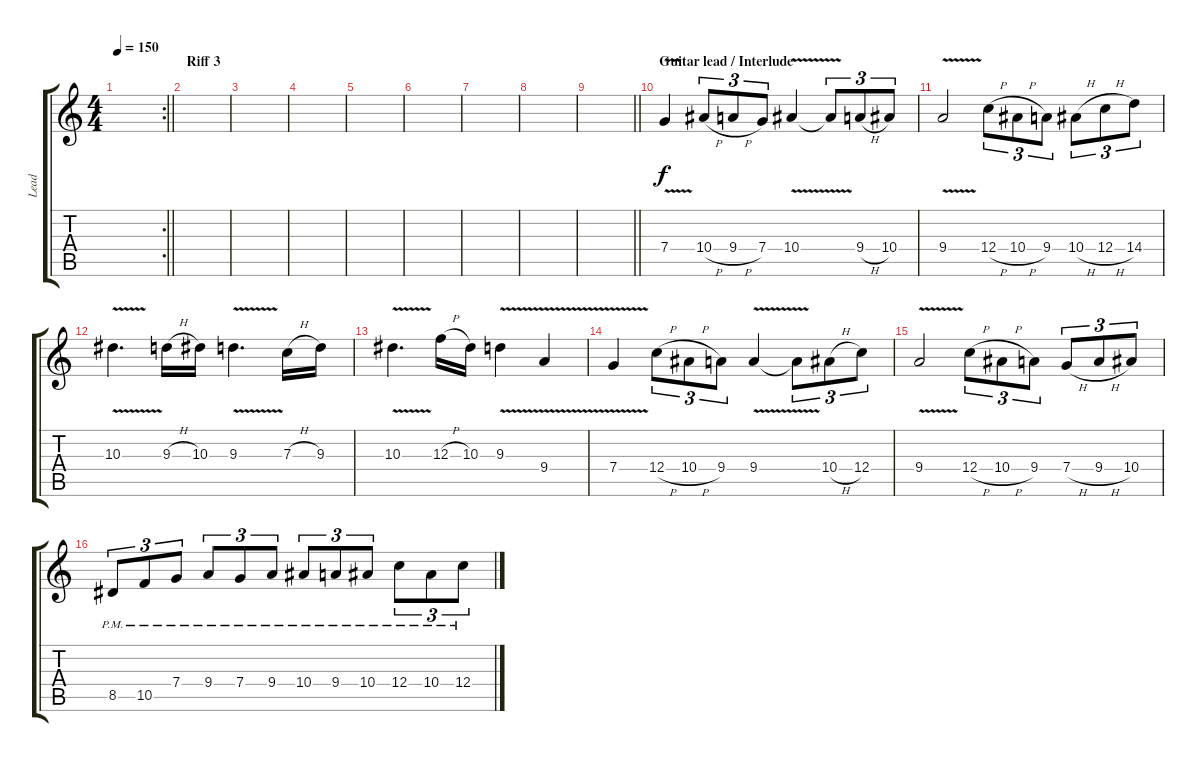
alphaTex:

\track ("Lead" "Lead") {instrument overdrivenguitar}
\staff {score tabs}
\tuning (D4 A3 F3 C3 G2 D2) {hide}
\rc 2
\ts (4 4)
\tempo 150
\clef g2
\barLineRight lightlight
\ks c
|
\section ("" "Riff 3")
|
|
|
|
|
|
|
\barLineRight lightlight
|
\section ("" "Guitar lead / Interlude")
7.4{v}.4 10.4{h}.8{tu (3 2)} 9.4{h}.8{tu (3 2)} 7.4.8{tu (3 2)} 10.4{v}.4 10.4{t}.8{tu (3 2)} 9.4{h}.8{tu (3 2)} 10.4.8{tu (3 2)} |
9.4{v}.2 12.4{h}.8{tu (3 2)} 10.4{h}.8{tu (3 2)} 9.4.8{tu (3 2)} 10.4{h}.8{tu (3 2)} 12.4{h}.8{tu (3 2)} 14.4.8{tu (3 2)} |
10.3{v}.4{d} 9.3{h}.16 10.3.16 9.3{v}.4{d} 7.3{h}.16 9.3.16 |
10.3{v}.4{d instrument guitarharmonics} 12.3{h}.16{instrument overdrivenguitar} 10.3.16 9.3{v}.4 9.4{v}.4 |
7.4{v}.4 12.4{h}.8{tu (3 2)} 10.4{h}.8{tu (3 2)} 9.4.8{tu (3 2)} 9.4{v}.4 9.4{t}.8{tu (3 2)} 10.4{h}.8{tu (3 2)} 12.4.8{tu (3 2)} |
9.4{v}.2 12.4{h}.8{tu (3 2)} 10.4{h}.8{tu (3 2)} 9.4.8{tu (3 2)} 7.4{h}.8{tu (3 2)} 9.4{h}.8{tu (3 2)} 10.4.8{tu (3 2)} |
8.5{pm}.8{tu (3 2)} 10.5{pm}.8{tu (3 2)} 7.4{pm}.8{tu (3 2)} 9.4{pm}.8{tu (3 2)} 7.4{pm}.8{tu (3 2)} 9.4{pm}.8{tu (3 2)} 10.4{pm}.8{tu (3 2)} 9.4{pm}.8{tu (3 2)} 10.4{pm}.8{tu (3 2)} 12.4{pm}.8{tu (3 2)} 10.4{pm}.8{tu (3 2)} 12.4{pm}.8{tu (3 2)}
